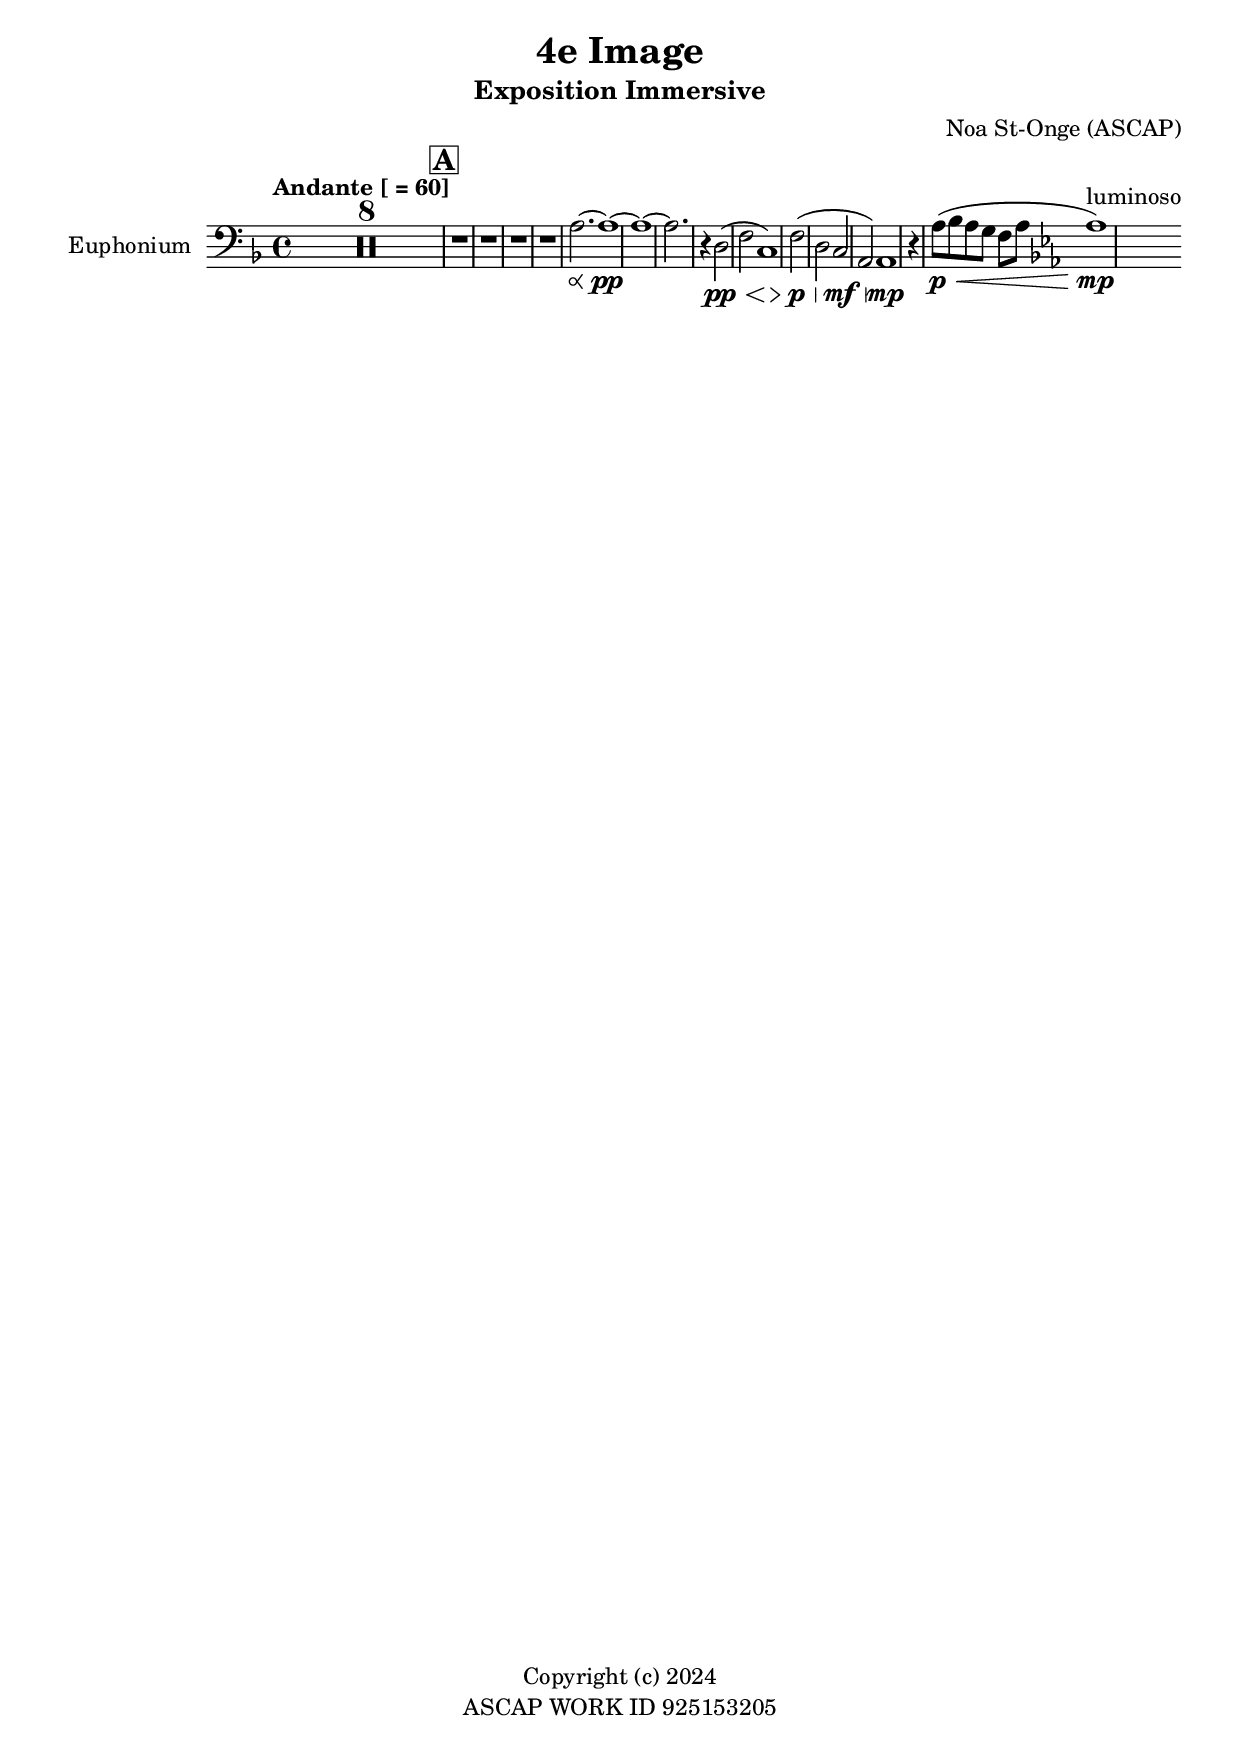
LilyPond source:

euphonium = \relative c {
  \time 4/4
  \tempo "Andante [ = 60]"
  \key f \major

  \set Score.rehearsalMarkFormatter = #format-mark-box-alphabet

  \compressMMRests { R1*8 } \mark \default
  r1 r1 r1 r1

  \once \override Hairpin.circled-tip = ##t
  a'2.\< ~ a1\!\pp ~ a1 ~ a2. r4

  d,2\pp\<( f2 c1\!)\>
  f2\!\p\<( d2 c2\!\mf\> a2) a1\!\mp

  r4 a'8(\<\p bes a g f a
  \key ees \major
  aes1\!\mp^"luminoso")
}

breakLayout = \new Voice {

}

euphoniumPart = \new Staff \with {
  instrumentName = "Euphonium"
  shortInstrumentName = "Euph."
  midiInstrument = "tuba"
} { \clef bass \euphonium }

euphoniumBookPart = \new Staff \with {
  instrumentName = "Euphonium"
  shortInstrumentName = ""
  midiInstrument = "tuba"
} { \clef bass \euphonium }

\book {
  \bookOutputName "Euphonium"
  \header {
  title = "4e Image"
  subtitle = "Exposition Immersive"
  composer = "Noa St-Onge (ASCAP)"
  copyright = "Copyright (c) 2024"
  % Remove default LilyPond tagline
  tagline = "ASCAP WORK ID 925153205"
}
  \score {
    <<
      \transpose c c \euphoniumBookPart
    >>
    \layout {
      indent = 25
      short-indent = 10
    }

    \midi {
      \tempo 4=60
    }
  }
}